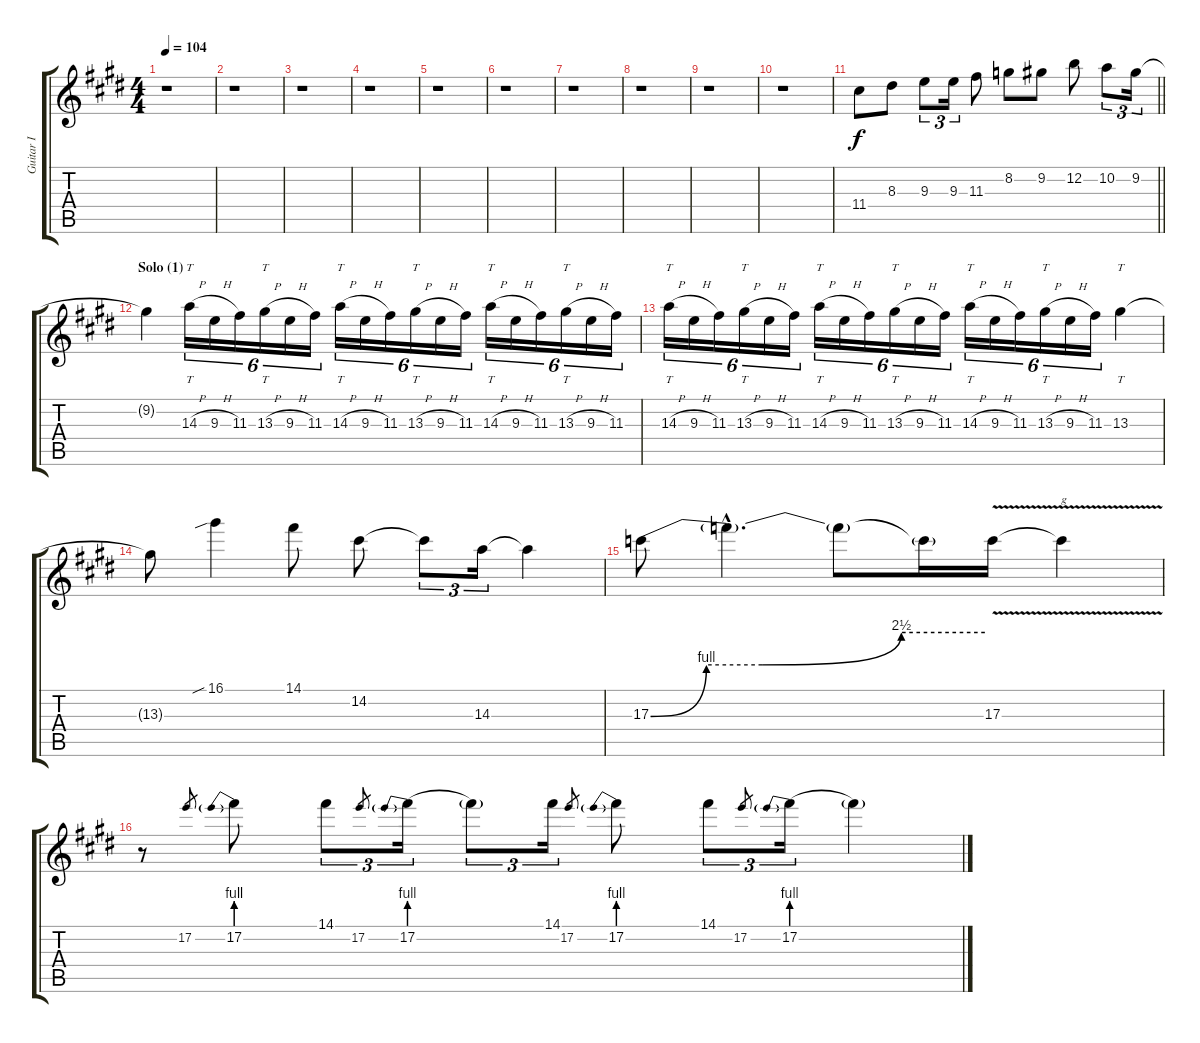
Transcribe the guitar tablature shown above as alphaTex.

\track ("Guitar I" "Guitar I") {instrument distortionguitar}
\staff {score tabs}
\tuning (E4 B3 G3 D3 A2 E2) {hide}
\ts (4 4)
\tempo 104
\clef g2
\ks c#minor
r.1{dy f} |
r.1 |
r.1 |
r.1 |
r.1 |
r.1 |
r.1 |
r.1 |
r.1 |
r.1 |
\barLineRight lightlight
11.4.8 8.3.8 9.3.8{tu (3 2)} 9.3.16{tu (3 2)} 11.3.8 8.2.8 9.2.8 12.2.8 10.2.8{tu (3 2)} 9.2.16{tu (3 2)} |
\section ("" "Solo (1)")
9.2{t}.4 14.3{h}.16{tt tu (6 4)} 9.3{h}.16{tu (6 4)} 11.3.16{tu (6 4)} 13.3{h}.16{tt tu (6 4)} 9.3{h}.16{tu (6 4)} 11.3.16{tu (6 4)} 14.3{h}.16{tt tu (6 4)} 9.3{h}.16{tu (6 4)} 11.3.16{tu (6 4)} 13.3{h}.16{tt tu (6 4)} 9.3{h}.16{tu (6 4)} 11.3.16{tu (6 4)} 14.3{h}.16{tt tu (6 4)} 9.3{h}.16{tu (6 4)} 11.3.16{tu (6 4)} 13.3{h}.16{tt tu (6 4)} 9.3{h}.16{tu (6 4)} 11.3.16{tu (6 4)} |
14.3{h}.16{tt tu (6 4)} 9.3{h}.16{tu (6 4)} 11.3.16{tu (6 4)} 13.3{h}.16{tt tu (6 4)} 9.3{h}.16{tu (6 4)} 11.3.16{tu (6 4)} 14.3{h}.16{tt tu (6 4)} 9.3{h}.16{tu (6 4)} 11.3.16{tu (6 4)} 13.3{h}.16{tt tu (6 4)} 9.3{h}.16{tu (6 4)} 11.3.16{tu (6 4)} 14.3{h}.16{tt tu (6 4)} 9.3{h}.16{tu (6 4)} 11.3.16{tu (6 4)} 13.3{h}.16{tt tu (6 4)} 9.3{h}.16{tu (6 4)} 11.3.16{tu (6 4)} 13.3.4{tt} |
13.3{t}.8 16.1{sib}.4 14.1.8 14.2.8 14.2{t}.8{tu (3 2)} 14.3.16{tu (3 2)} 14.3{t}.4 |
17.3{be (custom 0 0 10 4 20 4 45 10 60 10)}.8 17.3{hac t}.4{d} 17.3{t}.8 17.3{t}.16 17.3{v}.16 17.3{t}.4{txt "g"} |
r.8 17.2.8{gr} 17.2{be (prebend 0 4 60 4)}.8 14.1.8{tu (3 2)} 17.2.8{gr} 17.2{be (prebend 0 4 60 4)}.16{tu (3 2)} 17.2{t}.8{tu (3 2)} 14.1.16{tu (3 2)} 17.2.8{gr} 17.2{be (prebend 0 4 60 4)}.8 14.1.8{tu (3 2)} 17.2.8{gr} 17.2{be (prebend 0 4 60 4)}.16{tu (3 2)} 17.2{t}.4
